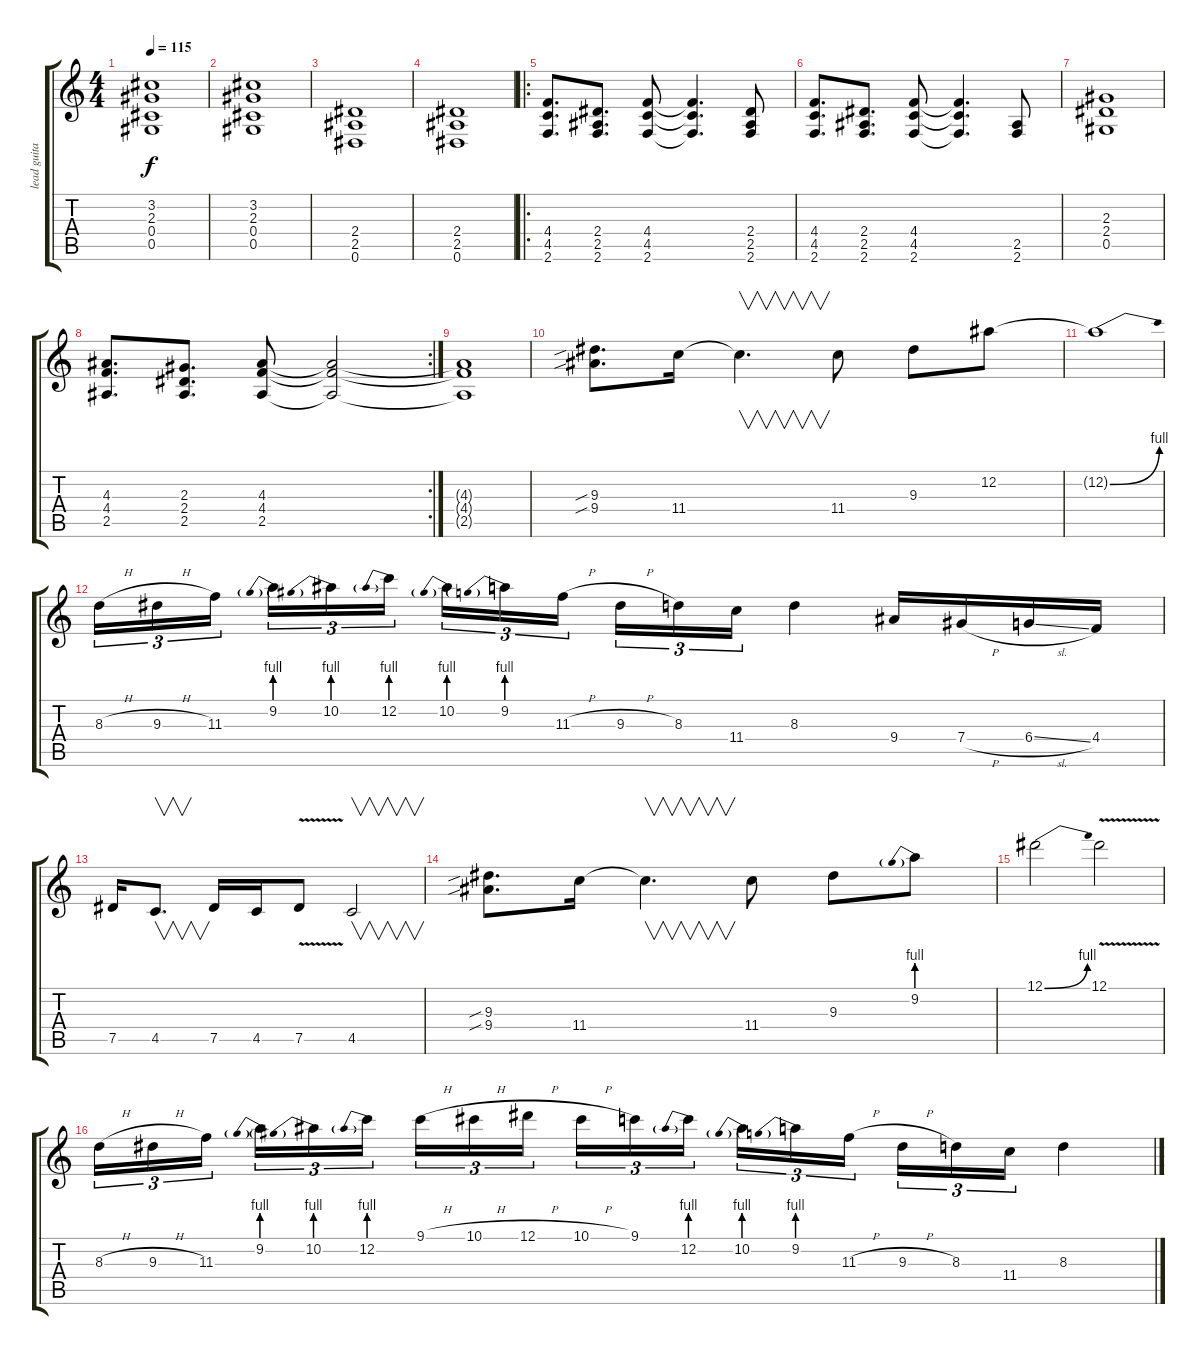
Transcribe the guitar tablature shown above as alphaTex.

\track ("lead guitar" "lead guita") {instrument distortionguitar}
\staff {score tabs}
\tuning (Eb4 Bb3 Gb3 Db3 Ab2 Eb2) {hide}
\ts (4 4)
\tempo 115
\clef g2
\ks c
(3.2 2.3 0.4 0.5).1{dy f} |
(3.2 2.3 0.4 0.5).1 |
(2.4 2.5 0.6).1 |
(2.4 2.5 0.6).1 |
\ro
(4.4 4.5 2.6).8{d} (2.4 2.5 2.6).8{d} (4.4 4.5 2.6).8 (4.4{t} 4.5{t} 2.6{t}).4{d} (2.4 2.5 2.6).8 |
(4.4 4.5 2.6).8{d} (2.4 2.5 2.6).8{d} (4.4 4.5 2.6).8 (4.4{t} 4.5{t} 2.6{t}).4{d} (2.5 2.6).8 |
(2.3 2.4 0.5).1 |
\rc 2
(4.3 4.4 2.5).8{d} (2.3 2.4 2.5).8{d} (4.3 4.4 2.5).8 (4.3{t} 4.4{t} 2.5{t}).2 |
(4.3{t} 4.4{t} 2.5{t}).1 |
(9.3{sib} 9.4{sib}).8{d} 11.4.16 11.4{t}.4{v d} 11.4.8 9.3.8 12.2.8 |
12.2{be (bend 0 0 60 4) t}.1 |
8.3{h}.16{tu (3 2)} 9.3{h}.16{tu (3 2)} 11.3.16{tu (3 2) beam splitsecondary} 9.2{be (prebend 0 4 60 4)}.16{tu (3 2)} 10.2{be (prebend 0 4 60 4)}.16{tu (3 2)} 12.2{be (prebend 0 4 60 4)}.16{tu (3 2)} 10.2{be (prebend 0 4 60 4)}.16{tu (3 2)} 9.2{be (prebend 0 4 60 4)}.16{tu (3 2)} 11.3{h}.16{tu (3 2) beam splitsecondary} 9.3{h}.16{tu (3 2)} 8.3.16{tu (3 2)} 11.4.16{tu (3 2)} 8.3.4 9.4.16 7.4{h}.16 6.4{sl}.16 4.4.16 |
7.5.16 4.5.8{v d} 7.5.16 4.5.16 7.5{v}.8 4.5.2{v} |
(9.3{sib} 9.4{sib}).8{d} 11.4.16 11.4{t}.4{v d} 11.4.8 9.3.8 9.2{be (prebend 0 4 60 4)}.8 |
12.1{be (bend 0 0 60 4)}.2 12.1{v}.2 |
8.3{h}.16{tu (3 2)} 9.3{h}.16{tu (3 2)} 11.3.16{tu (3 2) beam splitsecondary} 9.2{be (prebend 0 4 60 4)}.16{tu (3 2)} 10.2{be (prebend 0 4 60 4)}.16{tu (3 2)} 12.2{be (prebend 0 4 60 4)}.16{tu (3 2)} 9.1{h}.16{tu (3 2)} 10.1{h}.16{tu (3 2)} 12.1{h}.16{tu (3 2) beam splitsecondary} 10.1{h}.16{tu (3 2)} 9.1.16{tu (3 2)} 12.2{be (prebend 0 4 60 4)}.16{tu (3 2)} 10.2{be (prebend 0 4 60 4)}.16{tu (3 2)} 9.2{be (prebend 0 4 60 4)}.16{tu (3 2)} 11.3{h}.16{tu (3 2) beam splitsecondary} 9.3{h}.16{tu (3 2)} 8.3.16{tu (3 2)} 11.4.16{tu (3 2)} 8.3.4
